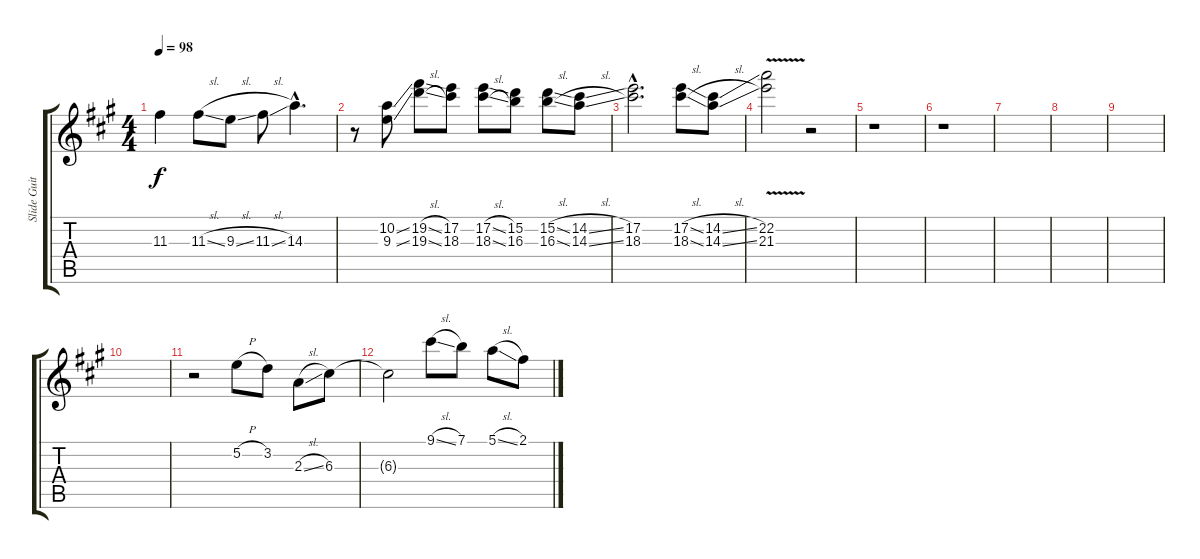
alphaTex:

\track ("Slide Guitar" "Slide Guit") {instrument electricguitarjazz}
\staff {score tabs}
\tuning (E4 B3 G3 D3 A2 E2) {hide}
\ts (4 4)
\tempo 98
\clef g2
\ks a
11.3{t}.4{dy f} 11.3{sl}.8 9.3{sl}.8 11.3{sl}.8 14.3{hac}.4{d} |
r.8 (10.2{ss} 9.3{ss}).8 (19.2{sl} 19.3{sl}).8 (17.2 18.3).8 (17.2{sl} 18.3{sl}).8 (15.2 16.3).8 (15.2{sl} 16.3{sl}).8 (14.2{sl} 14.3{sl}).8 |
(17.2{hac} 18.3{hac}).2{d} (17.2{sl} 18.3{sl}).8 (14.2{sl} 14.3{sl}).8 |
(22.2 21.3{v}).2 r.2 |
r.1 |
r.1 |
|
|
|
|
r.2 5.2{h}.8 3.2.8 2.3{sl}.8 6.3.8 |
6.3{t}.2 9.1{sl}.8 7.1.8 5.1{sl}.8 2.1.8
